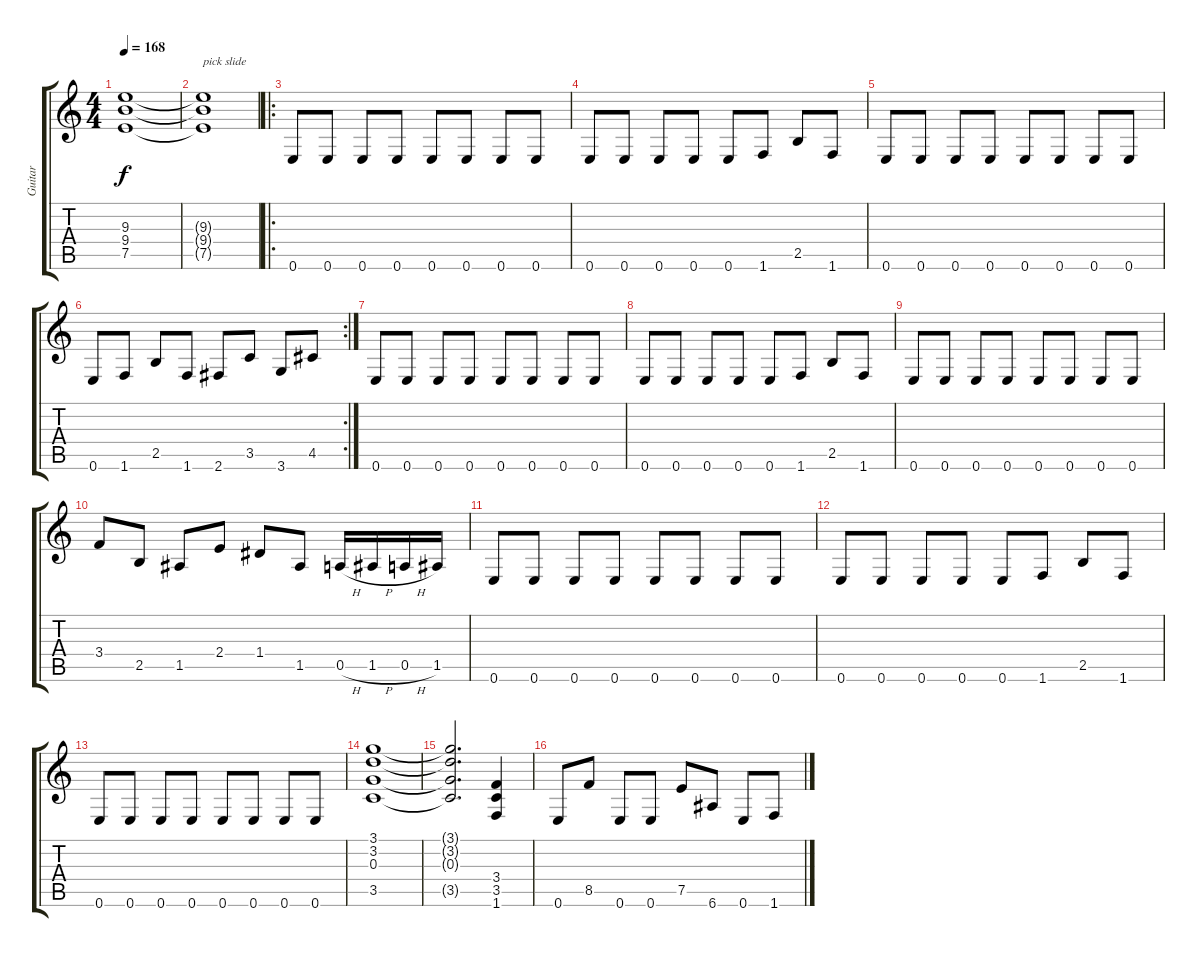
\track ("Guitar" "Guitar") {instrument distortionguitar}
\staff {score tabs}
\tuning (E4 B3 G3 D3 A2 E2) {hide}
\ts (4 4)
\tempo 168
\clef g2
\ks c
(9.3 9.4 7.5).1{dy f} |
(9.3{t} 9.4{t} 7.5{t}).1{txt "pick slide"} |
\ro
0.6.8 0.6.8 0.6.8 0.6.8 0.6.8 0.6.8 0.6.8 0.6.8 |
0.6.8 0.6.8 0.6.8 0.6.8 0.6.8 1.6.8 2.5.8 1.6.8 |
0.6.8 0.6.8 0.6.8 0.6.8 0.6.8 0.6.8 0.6.8 0.6.8 |
\rc 2
0.6.8 1.6.8 2.5.8 1.6.8 2.6.8 3.5.8 3.6.8 4.5.8 |
0.6.8 0.6.8 0.6.8 0.6.8 0.6.8 0.6.8 0.6.8 0.6.8 |
0.6.8 0.6.8 0.6.8 0.6.8 0.6.8 1.6.8 2.5.8 1.6.8 |
0.6.8 0.6.8 0.6.8 0.6.8 0.6.8 0.6.8 0.6.8 0.6.8 |
3.4.8 2.5.8 1.5.8 2.4.8 1.4.8 1.5.8 0.5{h}.16 1.5{h}.16 0.5{h}.16 1.5.16 |
0.6.8 0.6.8 0.6.8 0.6.8 0.6.8 0.6.8 0.6.8 0.6.8 |
0.6.8 0.6.8 0.6.8 0.6.8 0.6.8 1.6.8 2.5.8 1.6.8 |
0.6.8 0.6.8 0.6.8 0.6.8 0.6.8 0.6.8 0.6.8 0.6.8 |
(3.1 3.2 0.3 3.5).1 |
(3.1{t} 3.2{t} 0.3{t} 3.5{t}).2{d} (3.4 3.5 1.6).4 |
0.6.8 8.5.8 0.6.8 0.6.8 7.5.8 6.6.8 0.6.8 1.6.8
